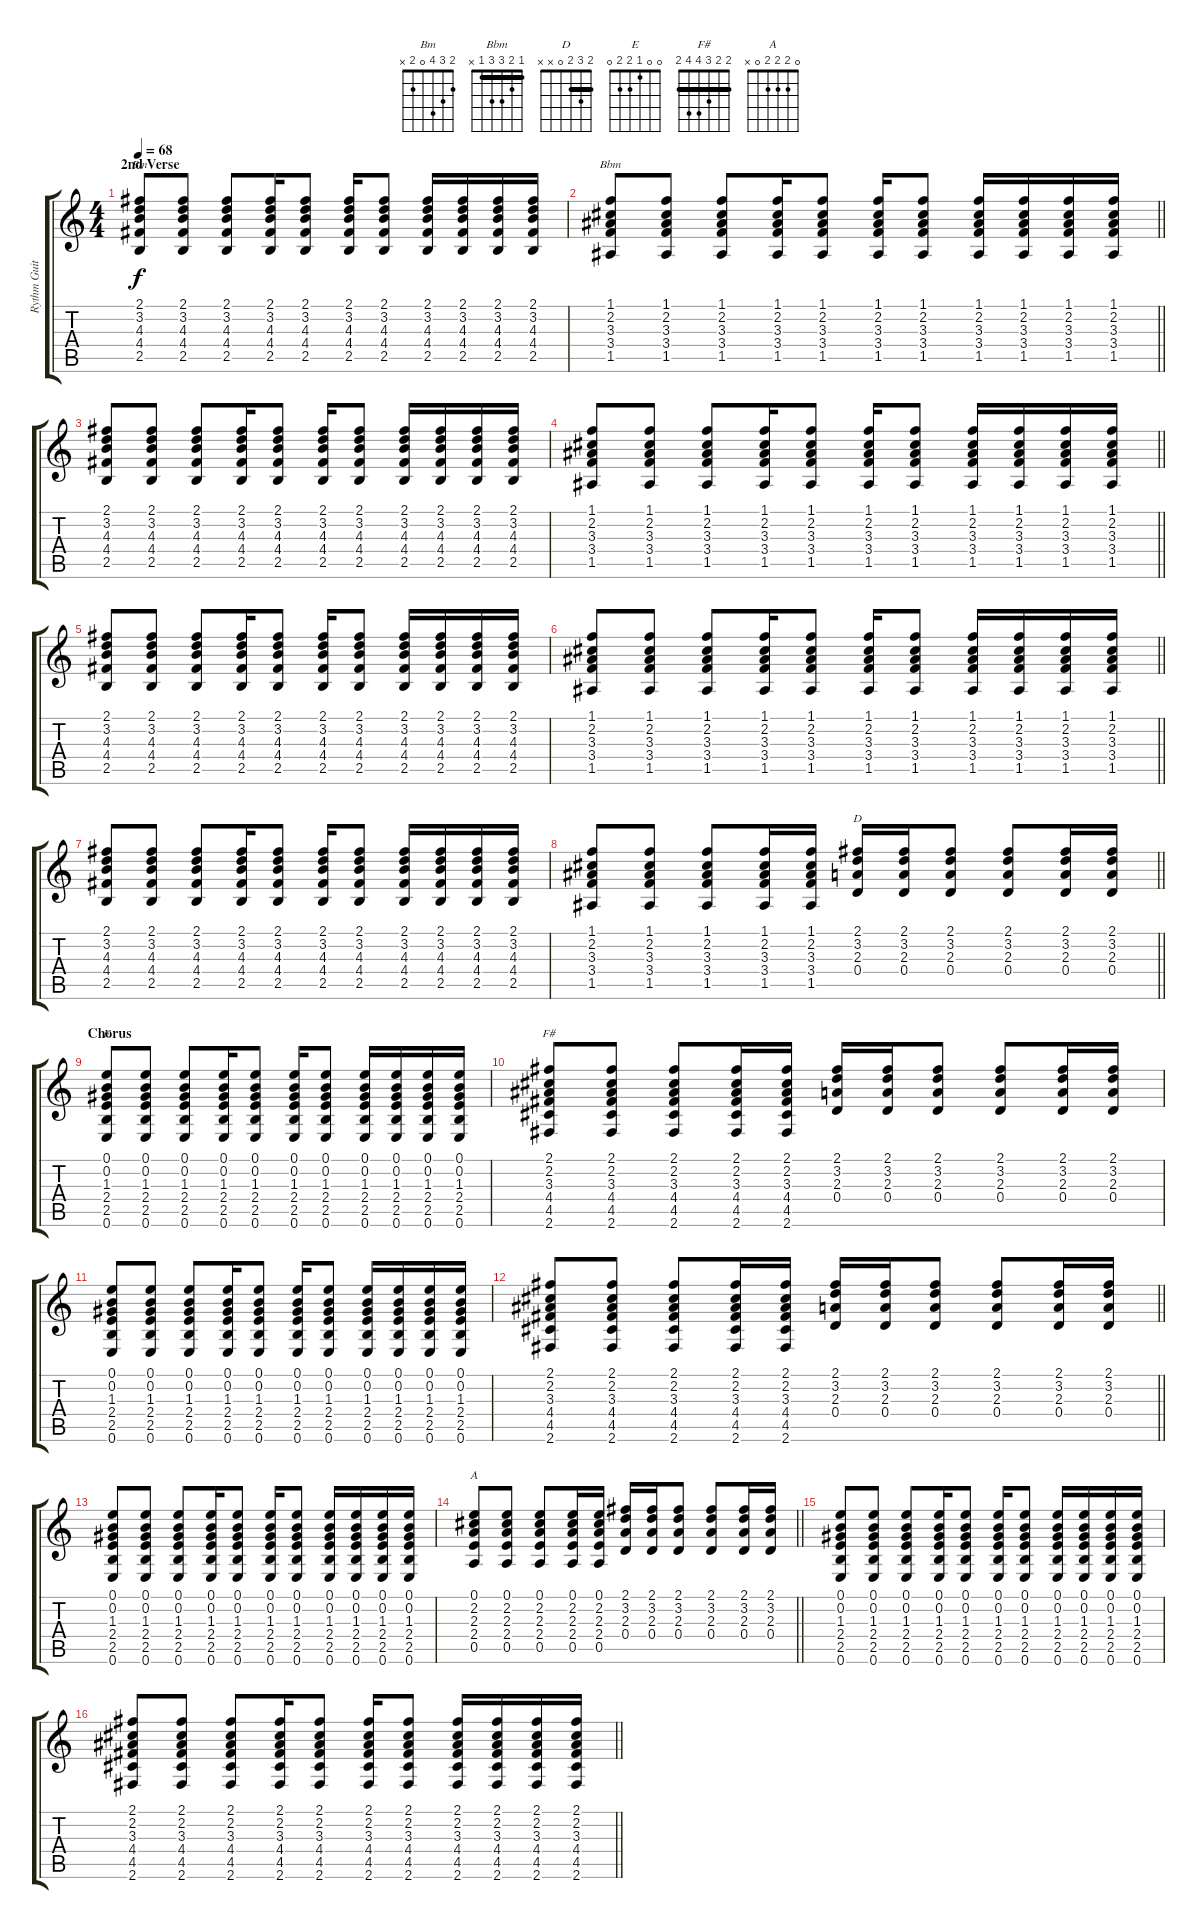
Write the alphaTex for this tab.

\track ("Rythm Guitar" "Rythm Guit") {instrument acousticguitarsteel}
\staff {score tabs}
\tuning (E4 B3 G3 D3 A2 E2) {hide}
\chord ("Bm" 2 3 4 0 2 x)
\chord ("Bbm" 1 2 3 3 1 x) {barre 1}
\chord ("D" 2 3 2 0 x x) {barre 2}
\chord ("E" 0 0 1 2 2 0)
\chord ("F#" 2 2 3 4 4 2) {barre 2}
\chord ("A" 0 2 2 2 0 x)
\ts (4 4)
\section ("" "2nd Verse")
\tempo 68
\clef g2
\ks c
(2.1 3.2 4.3 4.4 2.5).8{ch "Bm" dy f} (2.1 3.2 4.3 4.4 2.5).8 (2.1 3.2 4.3 4.4 2.5).8 (2.1 3.2 4.3 4.4 2.5).16 (2.1 3.2 4.3 4.4 2.5).8 (2.1 3.2 4.3 4.4 2.5).16 (2.1 3.2 4.3 4.4 2.5).8 (2.1 3.2 4.3 4.4 2.5).16 (2.1 3.2 4.3 4.4 2.5).16 (2.1 3.2 4.3 4.4 2.5).16 (2.1 3.2 4.3 4.4 2.5).16 |
\barLineRight lightlight
(1.1 2.2 3.3 3.4 1.5).8{ch "Bbm"} (1.1 2.2 3.3 3.4 1.5).8 (1.1 2.2 3.3 3.4 1.5).8 (1.1 2.2 3.3 3.4 1.5).16 (1.1 2.2 3.3 3.4 1.5).8 (1.1 2.2 3.3 3.4 1.5).16 (1.1 2.2 3.3 3.4 1.5).8 (1.1 2.2 3.3 3.4 1.5).16 (1.1 2.2 3.3 3.4 1.5).16 (1.1 2.2 3.3 3.4 1.5).16 (1.1 2.2 3.3 3.4 1.5).16 |
(2.1 3.2 4.3 4.4 2.5).8 (2.1 3.2 4.3 4.4 2.5).8 (2.1 3.2 4.3 4.4 2.5).8 (2.1 3.2 4.3 4.4 2.5).16 (2.1 3.2 4.3 4.4 2.5).8 (2.1 3.2 4.3 4.4 2.5).16 (2.1 3.2 4.3 4.4 2.5).8 (2.1 3.2 4.3 4.4 2.5).16 (2.1 3.2 4.3 4.4 2.5).16 (2.1 3.2 4.3 4.4 2.5).16 (2.1 3.2 4.3 4.4 2.5).16 |
\barLineRight lightlight
(1.1 2.2 3.3 3.4 1.5).8 (1.1 2.2 3.3 3.4 1.5).8 (1.1 2.2 3.3 3.4 1.5).8 (1.1 2.2 3.3 3.4 1.5).16 (1.1 2.2 3.3 3.4 1.5).8 (1.1 2.2 3.3 3.4 1.5).16 (1.1 2.2 3.3 3.4 1.5).8 (1.1 2.2 3.3 3.4 1.5).16 (1.1 2.2 3.3 3.4 1.5).16 (1.1 2.2 3.3 3.4 1.5).16 (1.1 2.2 3.3 3.4 1.5).16 |
(2.1 3.2 4.3 4.4 2.5).8 (2.1 3.2 4.3 4.4 2.5).8 (2.1 3.2 4.3 4.4 2.5).8 (2.1 3.2 4.3 4.4 2.5).16 (2.1 3.2 4.3 4.4 2.5).8 (2.1 3.2 4.3 4.4 2.5).16 (2.1 3.2 4.3 4.4 2.5).8 (2.1 3.2 4.3 4.4 2.5).16 (2.1 3.2 4.3 4.4 2.5).16 (2.1 3.2 4.3 4.4 2.5).16 (2.1 3.2 4.3 4.4 2.5).16 |
\barLineRight lightlight
(1.1 2.2 3.3 3.4 1.5).8 (1.1 2.2 3.3 3.4 1.5).8 (1.1 2.2 3.3 3.4 1.5).8 (1.1 2.2 3.3 3.4 1.5).16 (1.1 2.2 3.3 3.4 1.5).8 (1.1 2.2 3.3 3.4 1.5).16 (1.1 2.2 3.3 3.4 1.5).8 (1.1 2.2 3.3 3.4 1.5).16 (1.1 2.2 3.3 3.4 1.5).16 (1.1 2.2 3.3 3.4 1.5).16 (1.1 2.2 3.3 3.4 1.5).16 |
(2.1 3.2 4.3 4.4 2.5).8 (2.1 3.2 4.3 4.4 2.5).8 (2.1 3.2 4.3 4.4 2.5).8 (2.1 3.2 4.3 4.4 2.5).16 (2.1 3.2 4.3 4.4 2.5).8 (2.1 3.2 4.3 4.4 2.5).16 (2.1 3.2 4.3 4.4 2.5).8 (2.1 3.2 4.3 4.4 2.5).16 (2.1 3.2 4.3 4.4 2.5).16 (2.1 3.2 4.3 4.4 2.5).16 (2.1 3.2 4.3 4.4 2.5).16 |
\barLineRight lightlight
(1.1 2.2 3.3 3.4 1.5).8 (1.1 2.2 3.3 3.4 1.5).8 (1.1 2.2 3.3 3.4 1.5).8 (1.1 2.2 3.3 3.4 1.5).16 (1.1 2.2 3.3 3.4 1.5).16 (2.1 3.2 2.3 0.4).16{ch "D"} (2.1 3.2 2.3 0.4).16 (2.1 3.2 2.3 0.4).8 (2.1 3.2 2.3 0.4).8 (2.1 3.2 2.3 0.4).16 (2.1 3.2 2.3 0.4).16 |
\section ("" "Chorus")
(0.1 0.2 1.3 2.4 2.5 0.6).8{ch "E"} (0.1 0.2 1.3 2.4 2.5 0.6).8 (0.1 0.2 1.3 2.4 2.5 0.6).8 (0.1 0.2 1.3 2.4 2.5 0.6).16 (0.1 0.2 1.3 2.4 2.5 0.6).8 (0.1 0.2 1.3 2.4 2.5 0.6).16 (0.1 0.2 1.3 2.4 2.5 0.6).8 (0.1 0.2 1.3 2.4 2.5 0.6).16 (0.1 0.2 1.3 2.4 2.5 0.6).16 (0.1 0.2 1.3 2.4 2.5 0.6).16 (0.1 0.2 1.3 2.4 2.5 0.6).16 |
(2.1 2.2 3.3 4.4 4.5 2.6).8{ch "F#"} (2.1 2.2 3.3 4.4 4.5 2.6).8 (2.1 2.2 3.3 4.4 4.5 2.6).8 (2.1 2.2 3.3 4.4 4.5 2.6).16 (2.1 2.2 3.3 4.4 4.5 2.6).16 (2.1 3.2 2.3 0.4).16 (2.1 3.2 2.3 0.4).16 (2.1 3.2 2.3 0.4).8 (2.1 3.2 2.3 0.4).8 (2.1 3.2 2.3 0.4).16 (2.1 3.2 2.3 0.4).16 |
(0.1 0.2 1.3 2.4 2.5 0.6).8 (0.1 0.2 1.3 2.4 2.5 0.6).8 (0.1 0.2 1.3 2.4 2.5 0.6).8 (0.1 0.2 1.3 2.4 2.5 0.6).16 (0.1 0.2 1.3 2.4 2.5 0.6).8 (0.1 0.2 1.3 2.4 2.5 0.6).16 (0.1 0.2 1.3 2.4 2.5 0.6).8 (0.1 0.2 1.3 2.4 2.5 0.6).16 (0.1 0.2 1.3 2.4 2.5 0.6).16 (0.1 0.2 1.3 2.4 2.5 0.6).16 (0.1 0.2 1.3 2.4 2.5 0.6).16 |
\barLineRight lightlight
(2.1 2.2 3.3 4.4 4.5 2.6).8 (2.1 2.2 3.3 4.4 4.5 2.6).8 (2.1 2.2 3.3 4.4 4.5 2.6).8 (2.1 2.2 3.3 4.4 4.5 2.6).16 (2.1 2.2 3.3 4.4 4.5 2.6).16 (2.1 3.2 2.3 0.4).16 (2.1 3.2 2.3 0.4).16 (2.1 3.2 2.3 0.4).8 (2.1 3.2 2.3 0.4).8 (2.1 3.2 2.3 0.4).16 (2.1 3.2 2.3 0.4).16 |
(0.1 0.2 1.3 2.4 2.5 0.6).8 (0.1 0.2 1.3 2.4 2.5 0.6).8 (0.1 0.2 1.3 2.4 2.5 0.6).8 (0.1 0.2 1.3 2.4 2.5 0.6).16 (0.1 0.2 1.3 2.4 2.5 0.6).8 (0.1 0.2 1.3 2.4 2.5 0.6).16 (0.1 0.2 1.3 2.4 2.5 0.6).8 (0.1 0.2 1.3 2.4 2.5 0.6).16 (0.1 0.2 1.3 2.4 2.5 0.6).16 (0.1 0.2 1.3 2.4 2.5 0.6).16 (0.1 0.2 1.3 2.4 2.5 0.6).16 |
\barLineRight lightlight
(0.1 2.2 2.3 2.4 0.5).8{ch "A"} (0.1 2.2 2.3 2.4 0.5).8 (0.1 2.2 2.3 2.4 0.5).8 (0.1 2.2 2.3 2.4 0.5).16 (0.1 2.2 2.3 2.4 0.5).16 (2.1 3.2 2.3 0.4).16 (2.1 3.2 2.3 0.4).16 (2.1 3.2 2.3 0.4).8 (2.1 3.2 2.3 0.4).8 (2.1 3.2 2.3 0.4).16 (2.1 3.2 2.3 0.4).16 |
(0.1 0.2 1.3 2.4 2.5 0.6).8 (0.1 0.2 1.3 2.4 2.5 0.6).8 (0.1 0.2 1.3 2.4 2.5 0.6).8 (0.1 0.2 1.3 2.4 2.5 0.6).16 (0.1 0.2 1.3 2.4 2.5 0.6).8 (0.1 0.2 1.3 2.4 2.5 0.6).16 (0.1 0.2 1.3 2.4 2.5 0.6).8 (0.1 0.2 1.3 2.4 2.5 0.6).16 (0.1 0.2 1.3 2.4 2.5 0.6).16 (0.1 0.2 1.3 2.4 2.5 0.6).16 (0.1 0.2 1.3 2.4 2.5 0.6).16 |
\barLineRight lightlight
(2.1 2.2 3.3 4.4 4.5 2.6).8 (2.1 2.2 3.3 4.4 4.5 2.6).8 (2.1 2.2 3.3 4.4 4.5 2.6).8 (2.1 2.2 3.3 4.4 4.5 2.6).16 (2.1 2.2 3.3 4.4 4.5 2.6).8 (2.1 2.2 3.3 4.4 4.5 2.6).16 (2.1 2.2 3.3 4.4 4.5 2.6).8 (2.1 2.2 3.3 4.4 4.5 2.6).16 (2.1 2.2 3.3 4.4 4.5 2.6).16 (2.1 2.2 3.3 4.4 4.5 2.6).16 (2.1 2.2 3.3 4.4 4.5 2.6).16
